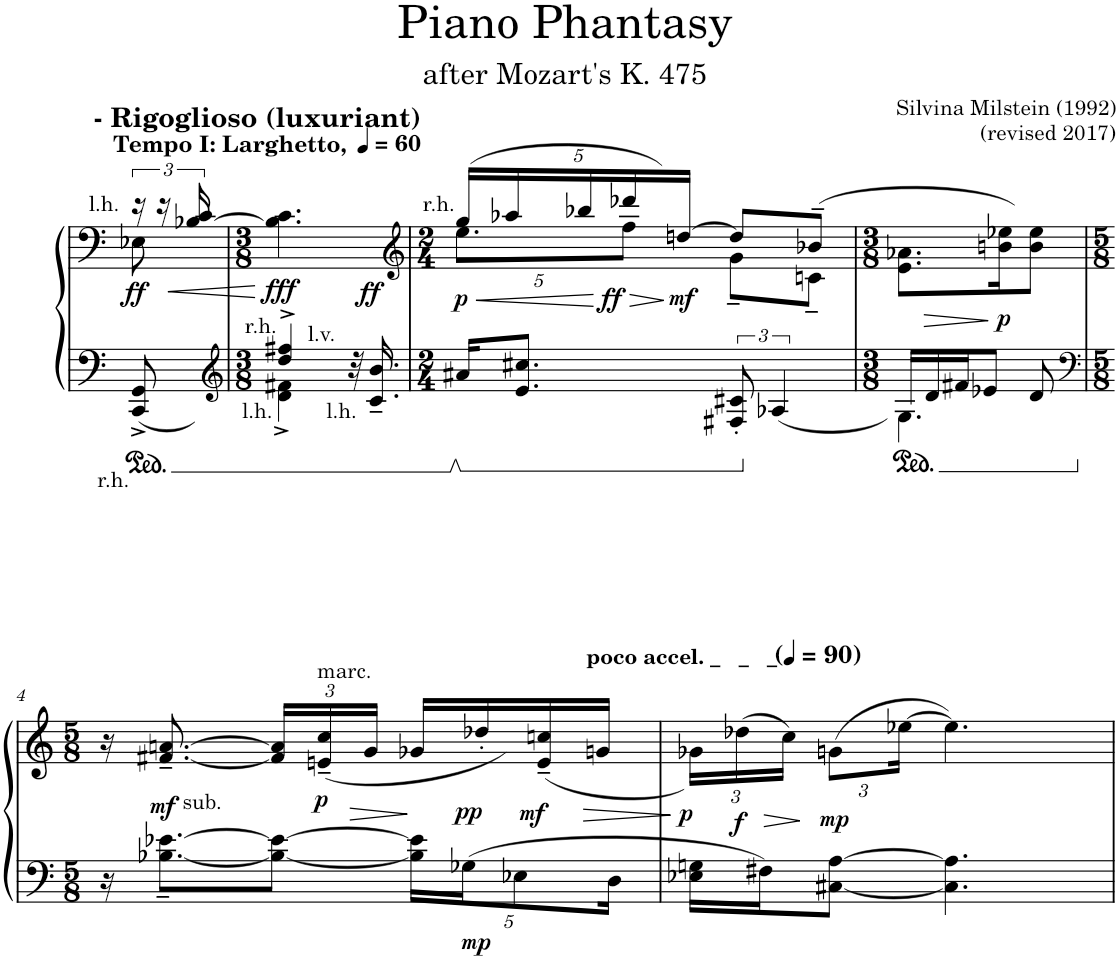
**kern	**kern	**dynam
*part1	*part1	*part1
*staff2	*staff1	*staff1/2
*I"Piano	*	*
*I'Pno.	*	*
*clefF4	*clefF4	*
*k[]	*k[]	*
*M3/8	*M3/8	*
*MM60	*MM60	*
=	=	=
*	*^	*
!	!LO:TX:a:t=l.h.	!	!
!	!LO:TX:a:B:t=Tempo I&colon; Larghetto,	!	!
!	!LO:TX:a:B:t=- Rigoglioso (luxuriant)	!	!
!LO:TX:b:t=r.h.	!	!	!
!	!	!	!LO:DY:b
8CC/^ 8GG/^	24r	8E-X\	ff
!	!	!	!LO:HP:b
.	24r	.	<
.	[24B-X/ 24c/	.	.
*	*v	*v	*
.	.	[
=1	=1	=1
*clefG2	*	*
*M3/8	*M3/8	*
*^	*	*
!LO:TX:a:t=r.h.	!	!	!
!LO:TX:b:t=l.h.	!	!	!
!	!	!	!LO:DY:b
4dd/^ 4ff#X/^	4d\^ 4f#X\^	4.B-\] 4.c\	fff
!LO:TX:a:t=l.v.	!	!	!
32r	8ryy	.	.
!LO:TX:b:t=l.h.	!	!	!
!	!	!	!LO:DY:a=2
16.c/~ 16.b/~	.	.	ff
*v	*v	*	*
=2	=2	=2
*	*clefG2	*
*M2/4	*M2/4	*
*	*Xbrackettup	*
!	!LO:TX:a:t=r.h.	!
!	!	!LO:HP:b
*	*^	*
!	!	!	!LO:DY:n=1:b
16a#X/KL	(20gg/LL	10.ee\L	< p
.	20aa-X/)	.	.
8.e/ 8.cc#X/J	.	.	.
.	20bb-X/	.	.
!	!	!	!LO:HP:n=1:b
!	!	!	!LO:DY:n=2:b
.	20ddd-X/	10ff\J	[ > ff
!	!	!	!LO:DY:n=3:b
.	[20ddn/JJ	.	] mf
12F#X/' 12c#X/'	8dd/L]	8g~\L	.
6A-X/	.	.	.
.	(8b-X~/J	8cn~\J	.
*	*v	*v	*
=3	=3	=3
*M3/8	*M3/8	*
*Xbrackettup	*	*
*^	*^	*
!	!	!	!	!LO:HP:b
*	*	*v	*v	*
20B/LL	4.G\	8.e\ 8.a-X\L)	>
20d/	.	.	.
20f#X/J	.	.	.
10e-X/J	.	.	.
!	!	!	!LO:DY:n=1:b
.	.	16bn\ 16ee-X\K	] p
8d/	.	8b\ 8ee-\J	.
*v	*v	*	*
!!LO:LB:g=z
=4	=4	=4
*clefF4	*	*
*M5/8	*M5/8	*
16r	16r	.
!LO:TX:a:t=sub.	!	!
!	!	!LO:DY:b
[8.B-X\~< [8.e-X\~<L	[8.f#X/~ [8.an/~	mf
8B-\_ 8e-\_J	24f#/] 24a/]LL	.
!	!LO:TX:a:t=marc.	!
!	!	!LO:DY:b
.	(24en/~ 24cc/~	p
!	!	!LO:HP:b
.	24g/JJ)	>
20B-\] 20e-\]LL	16g-X/LL	]
!	!	!LO:DY:b=2
20G-X\J	.	mp
!	!	!LO:DY:b
.	16dd-X'/	pp
10E-X\	.	.
!	!	!LO:HP:b
!	!	!LO:DY:n=1:b
.	(16e/~ 16ccn/~	> mf
.	16gn/JJ)	.
20D\Jk	.	.
.	.	]
=5	=5	=5
!	!LO:TX:a:B:t=poco accel. _   _   _	!
!	!	!LO:DY:b
16E-X\ 16Gn\LL	24g-X\LL	p
!	!	!LO:DY:b
.	(24dd-X\	f
16F#X\J	.	.
!	!	!LO:HP:b
.	24cc\JJ)	>
!	!	!LO:DY:n=1:b
[8C#X\ [8A\J	(12gn\L	] mp
*	*MM90	*
.	[24ee-X\Jk)	.
4.C#\] 4.A\]	4.ee-\]	.
=	=	=
*-	*-	*-
